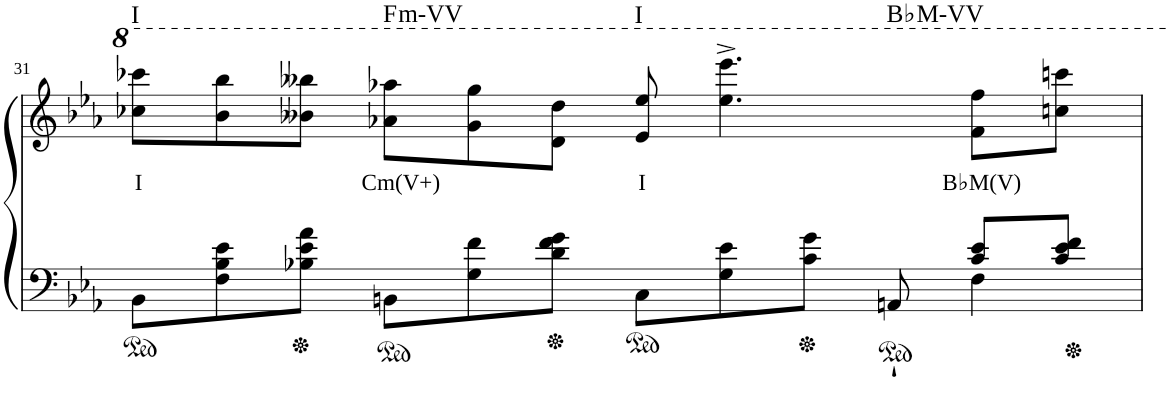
**kern	**kern	**text	**harte
*part1	*part1	*part1	*part1
*staff2	*staff1	*staff1	*
*I"Piano	*	*	*
*I'Pno	*	*	*
!!LO:PB:g=z
*clefF4	*clefG2	*	*
*k[b-e-a-]	*k[b-e-a-]	*	*
*M12/8	*M12/8	*	*
=31	=31	=31	=31
*^	*	*	*
!	!	!	!LO:LY:b	!LO:H:kt=I
*	*	*^	*	*
8BB-\L	4ryy	8ccc-X\ 8cccc-X\L	1ryy	I	N
8F\ 8B-\ 8e-\	.	8bb-\ 8bbb-\	.	.	.
*v	*v	*	*	*	*
8B-X\ 8e-\ 8a-\J	8bb--X\ 8bbb--X\J	.	.	.
!	!	!	!LO:LY:b	!LO:H:kt=m
8BBn\L	8aa-X\ 8aaa-X\L	.	Cm(V+)	F:min
8G\ 8f\	8gg\ 8ggg\	.	.	.
8d\ 8f\ 8g\J	8dd\ 8ddd\J	.	.	.
!	!	!	!LO:LY:b	!LO:H:kt=I
8C\L	8ee-/ 8eee-/	.	I	N
8G\ 8e-\	4.eee-\^ 4.eeee-\^	.	.	.
8c\ 8g\J	.	8ryy	.	.
!	!	!	!	!LO:H:kt=M
8AAn`/	.	4.ryy	.	Bb:maj
*^	*	*	*	*
!	!	!	!	!LO:LY:b	!
4F\	8c/ 8e-/L	8ff\ 8fff\L	.	B♭M(V)	.
.	8c/ 8e-/ 8f/J	8cccn\ 8ccccn\J	.	.	.
*v	*v	*	*	*	*
*	*v	*v	*	*
=	=	=	=
*-	*-	*-	*-
